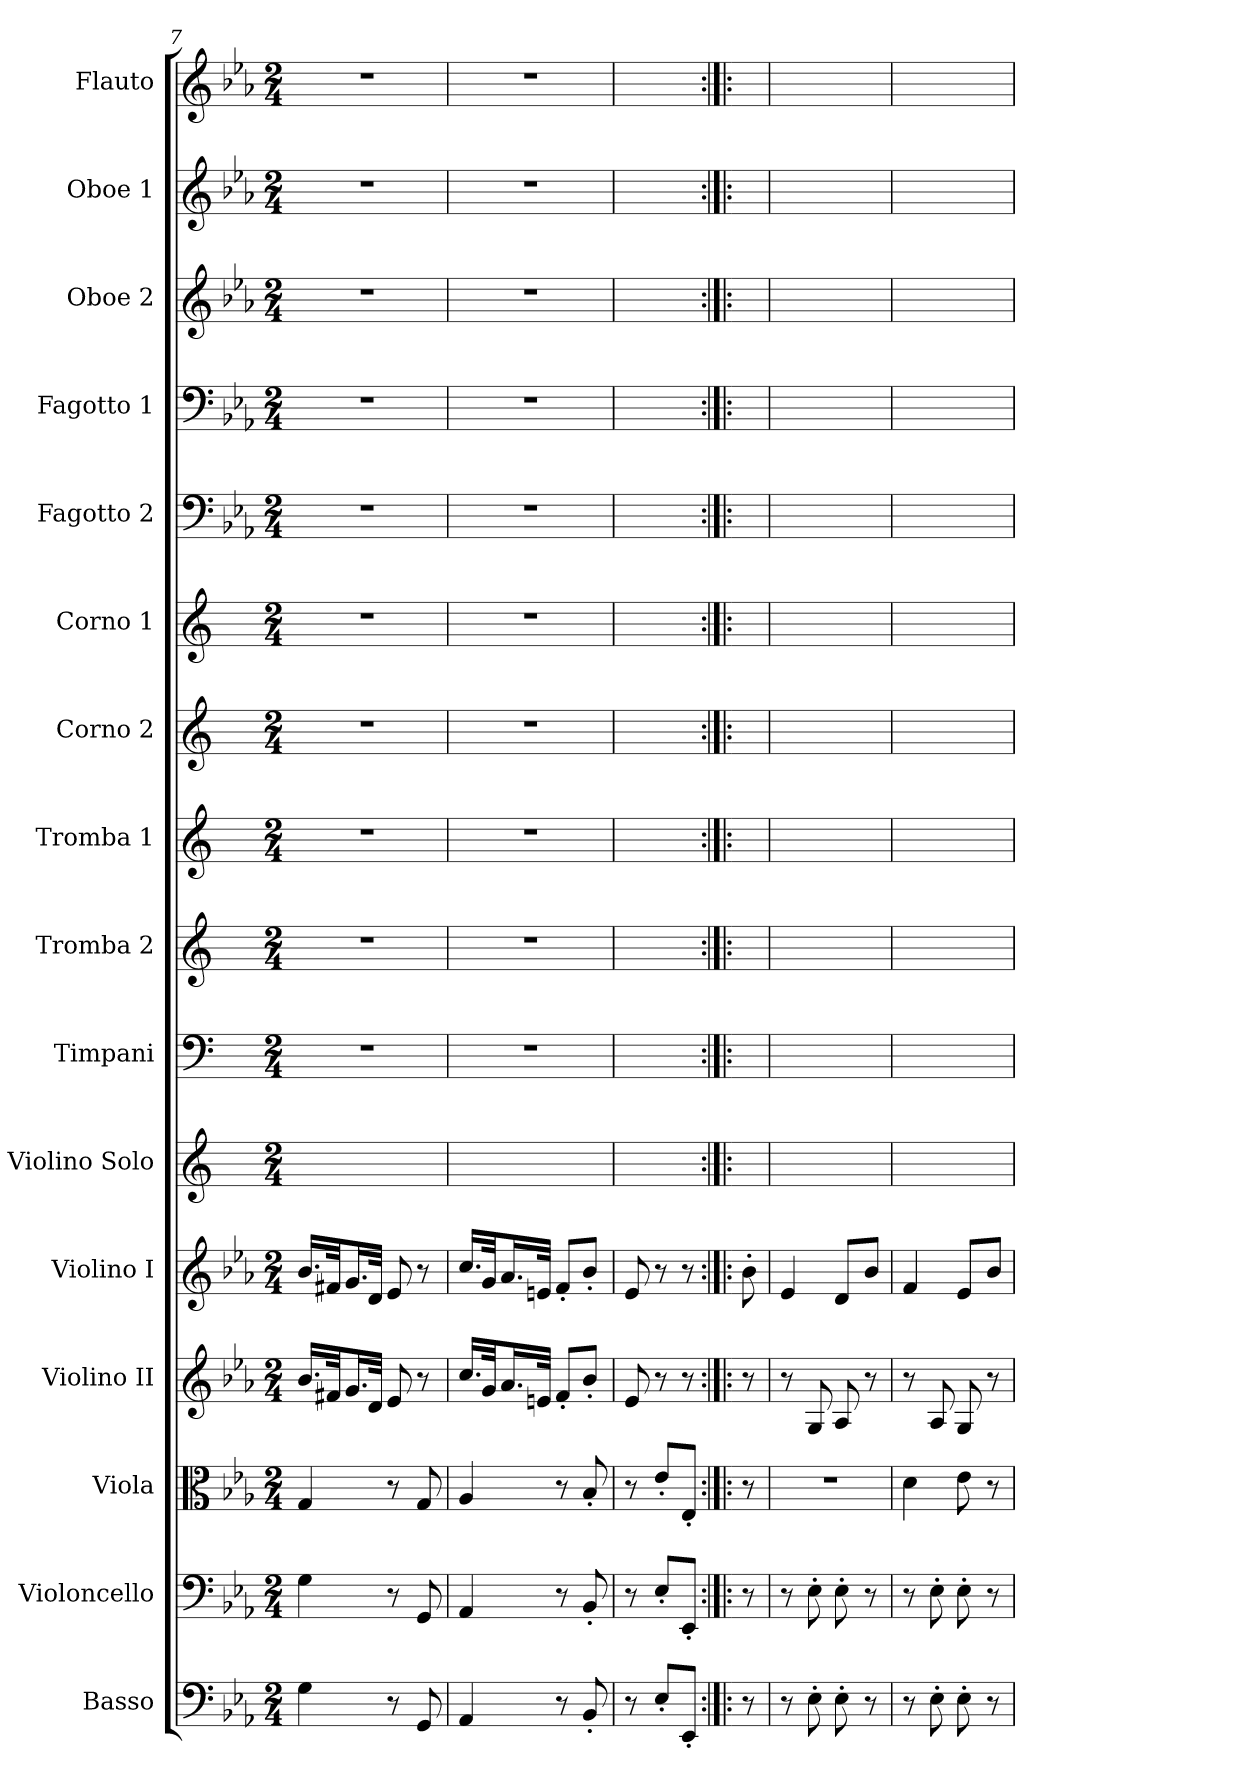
**kern	**kern	**kern	**kern	**kern	**kern	**kern	**kern	**kern	**kern	**kern	**kern	**kern	**kern	**kern	**kern
*part16	*part15	*part14	*part13	*part12	*part11	*part10	*part9	*part8	*part7	*part6	*part5	*part4	*part3	*part2	*part1
*staff16	*staff15	*staff14	*staff13	*staff12	*staff11	*staff10	*staff9	*staff8	*staff7	*staff6	*staff5	*staff4	*staff3	*staff2	*staff1
*I"Basso	*I"Violoncello	*I"Viola	*I"Violino II	*I"Violino I	*I"Violino Solo	*I"Timpani	*I"Tromba 2	*I"Tromba 1	*I"Corno 2	*I"Corno 1	*I"Fagotto 2	*I"Fagotto 1	*I"Oboe 2	*I"Oboe 1	*I"Flauto
*	*I'Vc	*I'Vla	*I'Vln	*I'Vln	*I'Vln	*	*	*	*	*	*	*	*I'Ob	*I'Ob	*I'Fl
*clefF4	*clefF4	*clefC3	*clefG2	*clefG2	*clefG2	*clefF4	*clefG2	*clefG2	*clefG2	*clefG2	*clefF4	*clefF4	*clefG2	*clefG2	*clefG2
*ITrd7c12	*	*	*	*	*	*	*ITrd1c2	*ITrd1c2	*ITrd7c12	*ITrd7c12	*	*	*	*	*
*k[b-e-a-]	*k[b-e-a-]	*k[b-e-a-]	*k[b-e-a-]	*k[b-e-a-]	*	*	*	*	*	*	*k[b-e-a-]	*k[b-e-a-]	*k[b-e-a-]	*k[b-e-a-]	*k[b-e-a-]
*M2/4	*M2/4	*M2/4	*M2/4	*M2/4	*M2/4	*M2/4	*M2/4	*M2/4	*M2/4	*M2/4	*M2/4	*M2/4	*M2/4	*M2/4	*M2/4
=7	=7	=7	=7	=7	=7	=7	=7	=7	=7	=7	=7	=7	=7	=7	=7
4GG	4G	4G	16.b-/LL	16.b-/LL	2ryy	2r	2r	2r	2r	2r	2r	2r	2r	2r	2r
.	.	.	32f#X/Jk	32f#X/Jk	.	.	.	.	.	.	.	.	.	.	.
.	.	.	16.g/L	16.g/L	.	.	.	.	.	.	.	.	.	.	.
.	.	.	32d/JJk	32d/JJk	.	.	.	.	.	.	.	.	.	.	.
8r	8r	8r	8e-	8e-	.	.	.	.	.	.	.	.	.	.	.
8GGG	8GG	8G	8r	8r	.	.	.	.	.	.	.	.	.	.	.
=8	=8	=8	=8	=8	=8	=8	=8	=8	=8	=8	=8	=8	=8	=8	=8
4AAA-	4AA-	4A-	16.cc/LL	16.cc/LL	2ryy	2r	2r	2r	2r	2r	2r	2r	2r	2r	2r
.	.	.	32g/Jk	32g/Jk	.	.	.	.	.	.	.	.	.	.	.
.	.	.	16.a-/L	16.a-/L	.	.	.	.	.	.	.	.	.	.	.
.	.	.	32en/JJk	32en/JJk	.	.	.	.	.	.	.	.	.	.	.
8r	8r	8r	8f'/L	8f'/L	.	.	.	.	.	.	.	.	.	.	.
8BBB-'	8BB-'	8B-'	8b-'/J	8b-'/J	.	.	.	.	.	.	.	.	.	.	.
=9	=9	=9	=9	=9	=9	=9	=9	=9	=9	=9	=9	=9	=9	=9	=9
8r	8r	8r	8e-	8e-	4.ryy	4.ryy	4.ryy	4.ryy	4.ryy	4.ryy	4.ryy	4.ryy	4.ryy	4.ryy	4.ryy
8EE-'/L	8E-'/L	8e-'/L	8r	8r	.	.	.	.	.	.	.	.	.	.	.
8EEE-'/J	8EE-'/J	8E-'/J	8r	8r	.	.	.	.	.	.	.	.	.	.	.
=10:|!|:	=10:|!|:	=10:|!|:	=10:|!|:	=10:|!|:	=10:|!|:	=10:|!|:	=10:|!|:	=10:|!|:	=10:|!|:	=10:|!|:	=10:|!|:	=10:|!|:	=10:|!|:	=10:|!|:	=10:|!|:
8r	8r	8r	8r	8b-'	8ryy	8ryy	8ryy	8ryy	8ryy	8ryy	8ryy	8ryy	8ryy	8ryy	8ryy
=11	=11	=11	=11	=11	=11	=11	=11	=11	=11	=11	=11	=11	=11	=11	=11
8r	8r	2r	8r	4e-	2ryy	2ryy	2ryy	2ryy	2ryy	2ryy	2ryy	2ryy	2ryy	2ryy	2ryy
8EE-'	8E-'	.	8G	.	.	.	.	.	.	.	.	.	.	.	.
8EE-'	8E-'	.	8A-	8d/L	.	.	.	.	.	.	.	.	.	.	.
8r	8r	.	8r	8b-/J	.	.	.	.	.	.	.	.	.	.	.
=12	=12	=12	=12	=12	=12	=12	=12	=12	=12	=12	=12	=12	=12	=12	=12
8r	8r	4d	8r	4f	2ryy	2ryy	2ryy	2ryy	2ryy	2ryy	2ryy	2ryy	2ryy	2ryy	2ryy
8EE-'	8E-'	.	8A-	.	.	.	.	.	.	.	.	.	.	.	.
8EE-'	8E-'	8e-	8G	8e-/L	.	.	.	.	.	.	.	.	.	.	.
8r	8r	8r	8r	8b-/J	.	.	.	.	.	.	.	.	.	.	.
=	=	=	=	=	=	=	=	=	=	=	=	=	=	=	=
*-	*-	*-	*-	*-	*-	*-	*-	*-	*-	*-	*-	*-	*-	*-	*-
